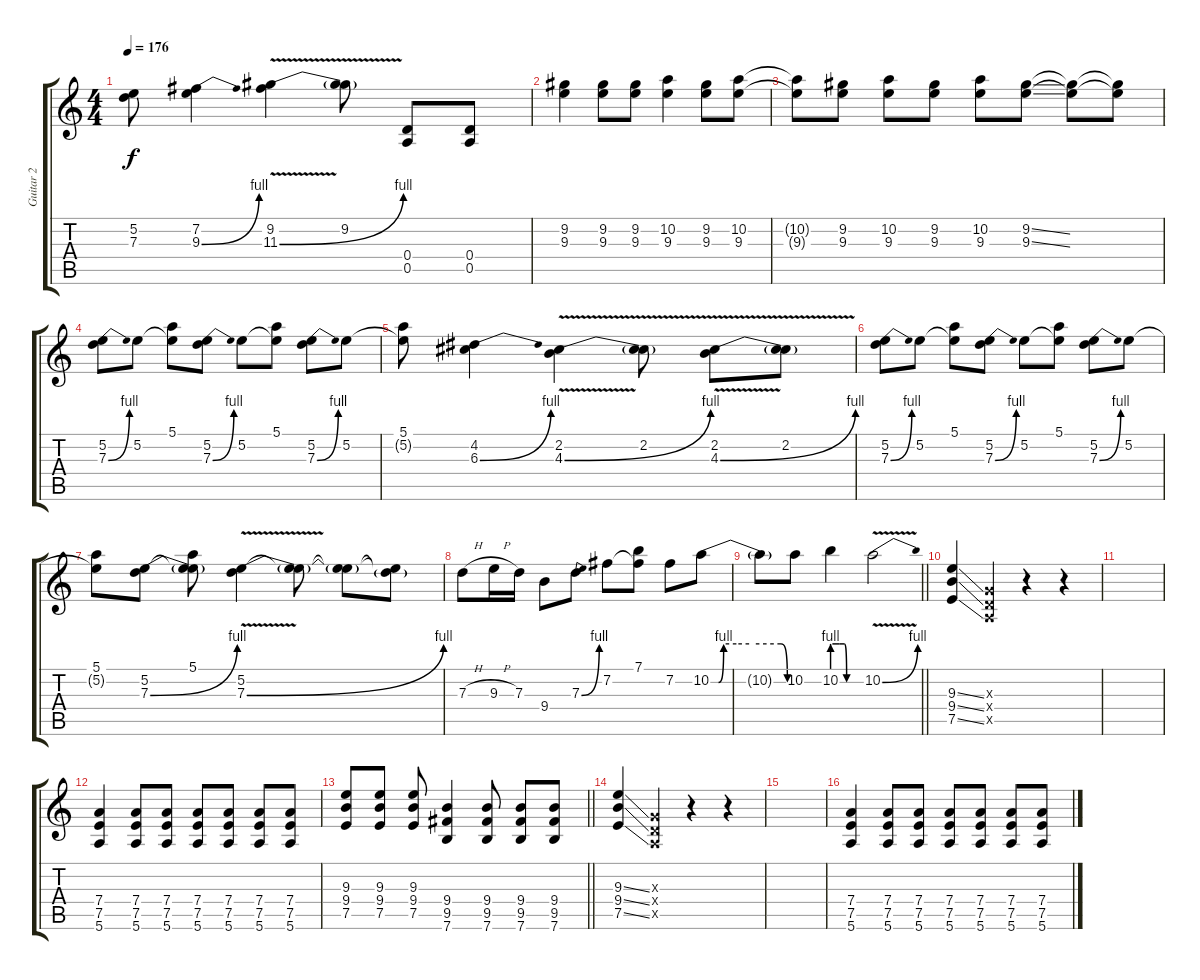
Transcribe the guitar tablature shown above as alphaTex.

\track ("Guitar 2" "Guitar 2") {instrument overdrivenguitar}
\staff {score tabs}
\tuning (E4 B3 G3 D3 A2 E2) {hide}
\ts (4 4)
\tempo 176
\clef g2
\ks c
(5.2{t} 7.3{t}).8{dy f} (7.2 9.3{be (bend 0 0 60 4)}).4 (9.2 11.3{be (bend 0 0 60 4) v}).4 (9.2 11.3{t}).8 (0.4 0.5).8 (0.4 0.5).8 |
(9.2 9.3).4 (9.2 9.3).8 (9.2 9.3).8 (10.2 9.3).4 (9.2 9.3).8 (10.2 9.3).8 |
(10.2{t} 9.3{t}).8 (9.2 9.3).8 (10.2 9.3).8 (9.2 9.3).8 (10.2 9.3).8 (9.2{ss} 9.3{ss}).8 (9.2{t} 9.3{t}).8 (9.2{t} 9.3{t}).8 |
(5.2 7.3{be (bend 0 0 60 4)}).8 5.2.8 (5.1 5.2{t}).8 (5.2 7.3{be (bend 0 0 60 4)}).8 5.2.8 (5.1 5.2{t}).8 (5.2 7.3{be (bend 0 0 60 4)}).8 5.2.8 |
(5.1 5.2{t}).8 (4.2 6.3{be (bend 0 0 60 4)}).4 (2.2 4.3{be (bend 0 0 60 4) v}).4 (2.2 4.3{t}).8 (2.2 4.3{be (bend 0 0 60 4) v}).8 (2.2 4.3{t}).8 |
(5.2 7.3{be (bend 0 0 60 4)}).8 5.2.8 (5.1 5.2{t}).8 (5.2 7.3{be (bend 0 0 60 4)}).8 5.2.8 (5.1 5.2{t}).8 (5.2 7.3{be (bend 0 0 60 4)}).8 5.2.8 |
(5.1 5.2{t}).8 (5.2 7.3{be (bend 0 0 60 4)}).8 (5.1 5.2{t} 7.3{t}).8 (5.2 7.3{be (bend 0 0 60 4) v}).4 (5.2{t} 7.3{t}).8 (5.2{t} 7.3{t}).8 (5.2{t} 7.3{t}).8 |
7.3{h}.8 9.3{h}.16 7.3.16 9.4.8 7.3{be (bend 0 0 60 4)}.8 7.2.8 (7.1 7.2{t}).8 7.2.8 10.2{be (custom 0 0 6 0 10 4 20 4 30 4 55 4 60 0)}.8 |
\barLineRight lightlight
10.2{t}.8 10.2.8 10.2{be (custom 0 4 15 4 25 4 30 0 60 0)}.4 10.2{be (bend 0 0 60 4) v}.2 |
(9.3{ss} 9.4{ss} 7.5{ss}).4{volume 10 balance 1} (0.3{x} 0.4{x} 0.5{x}).4 r.4 r.4 |
|
(7.4 7.5 5.6).4 (7.4 7.5 5.6).8 (7.4 7.5 5.6).8 (7.4 7.5 5.6).8 (7.4 7.5 5.6).8 (7.4 7.5 5.6).8 (7.4 7.5 5.6).8 |
\barLineRight lightlight
(9.3 9.4 7.5).8 (9.3 9.4 7.5).8 (9.3 9.4 7.5).8 (9.4 9.5 7.6).4 (9.4 9.5 7.6).8 (9.4 9.5 7.6).8 (9.4 9.5 7.6).8 |
(9.3{ss} 9.4{ss} 7.5{ss}).4 (0.3{x} 0.4{x} 0.5{x}).4 r.4 r.4 |
|
(7.4 7.5 5.6).4 (7.4 7.5 5.6).8 (7.4 7.5 5.6).8 (7.4 7.5 5.6).8 (7.4 7.5 5.6).8 (7.4 7.5 5.6).8 (7.4 7.5 5.6).8
